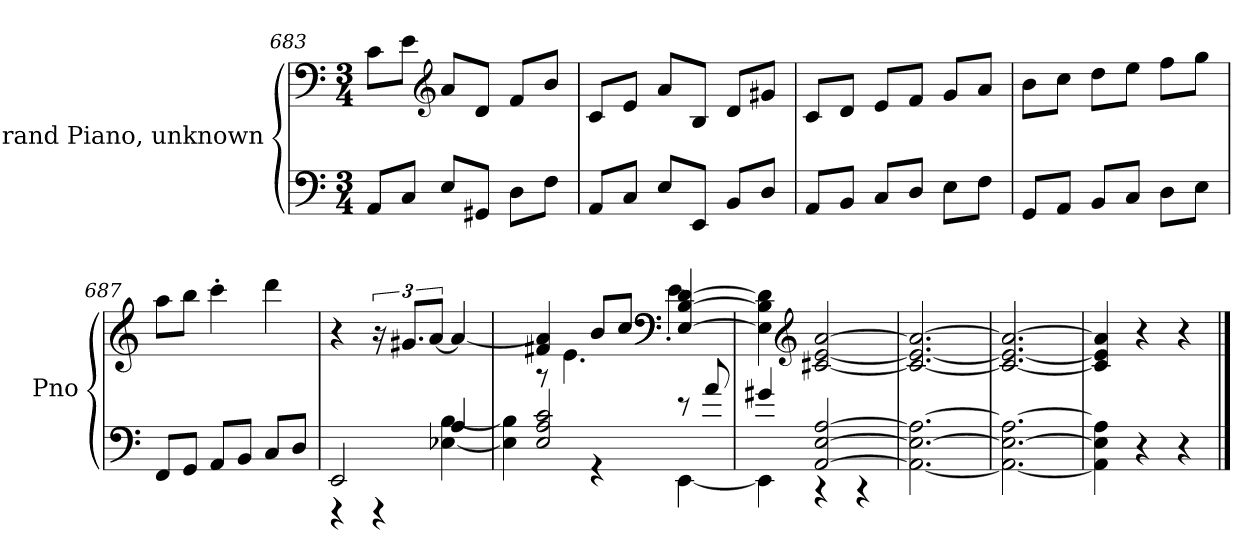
**kern	**kern
*part1	*part1
*staff2	*staff1
*I"Grand Piano, unknown	*
*I'Pno	*
!!LO:PB:g=z
*clefF4	*clefF4
*k[]	*k[]
*M3/4	*M3/4
=683	=683
8AA/L	8c\L
8C/J	8e\J
*	*clefG2
8E/L	8a/L
8GG#X/J	8d/J
8D\L	8f/L
8F\J	8b/J
=684	=684
8AA/L	8c/L
8C/J	8e/J
8E/L	8a/L
8EE/J	8B/J
8BB/L	8d/L
8D/J	8g#X/J
=685	=685
8AA/L	8c/L
8BB/J	8d/J
8C/L	8e/L
8D/J	8f/J
8E\L	8g/L
8F\J	8a/J
=686	=686
8GG/L	8b\L
8AA/J	8cc\J
8BB/L	8dd\L
8C/J	8ee\J
8D\L	8ff\L
8E\J	8gg\J
=687	=687
8FF/L	8aa\L
8GG/J	8bb\J
8AA/L	4ccc'\
8BB/J	.
8C/L	4ddd\
8D/J	.
=688	=688
*^	*
2EE/	4r	4r
.	4r	24r
.	.	12.g#X/L
.	.	[12a/J
4A/	[4E-X\ [4B\	4a/_
!!LO:LB:g=z
=689	=689	=689
*	*	*^
2E/ 2A/ 2c/	4E-\] 4B\]	4f#X/ 4a/]	8r
.	.	.	4.e\
.	4r	8b/L	.
.	.	8cc/J	.
*	*	*clefF4	*
8r	[4EE\	[4E/ [4B/ [4d/	4e'\
8a/	.	.	.
*	*	*v	*v
=690	=690	=690
4g#X/	4EE\]	4E\] 4B\] 4d\]
*	*	*clefG2
[2AA/ [2E/ [2A/	4r	[2c#X/ [2e/ [2a/
.	4r	.
*v	*v	*
=691	=691
2.AA\_ 2.E\_ 2.A\_	2.c#/_ 2.e/_ 2.a/_
=692	=692
2.AA\_ 2.E\_ 2.A\_	2.c#/_ 2.e/_ 2.a/_
=693	=693
4AA\] 4E\] 4A\]	4c#/] 4e/] 4a/]
4r	4r
4r	4r
==	==
*-	*-
